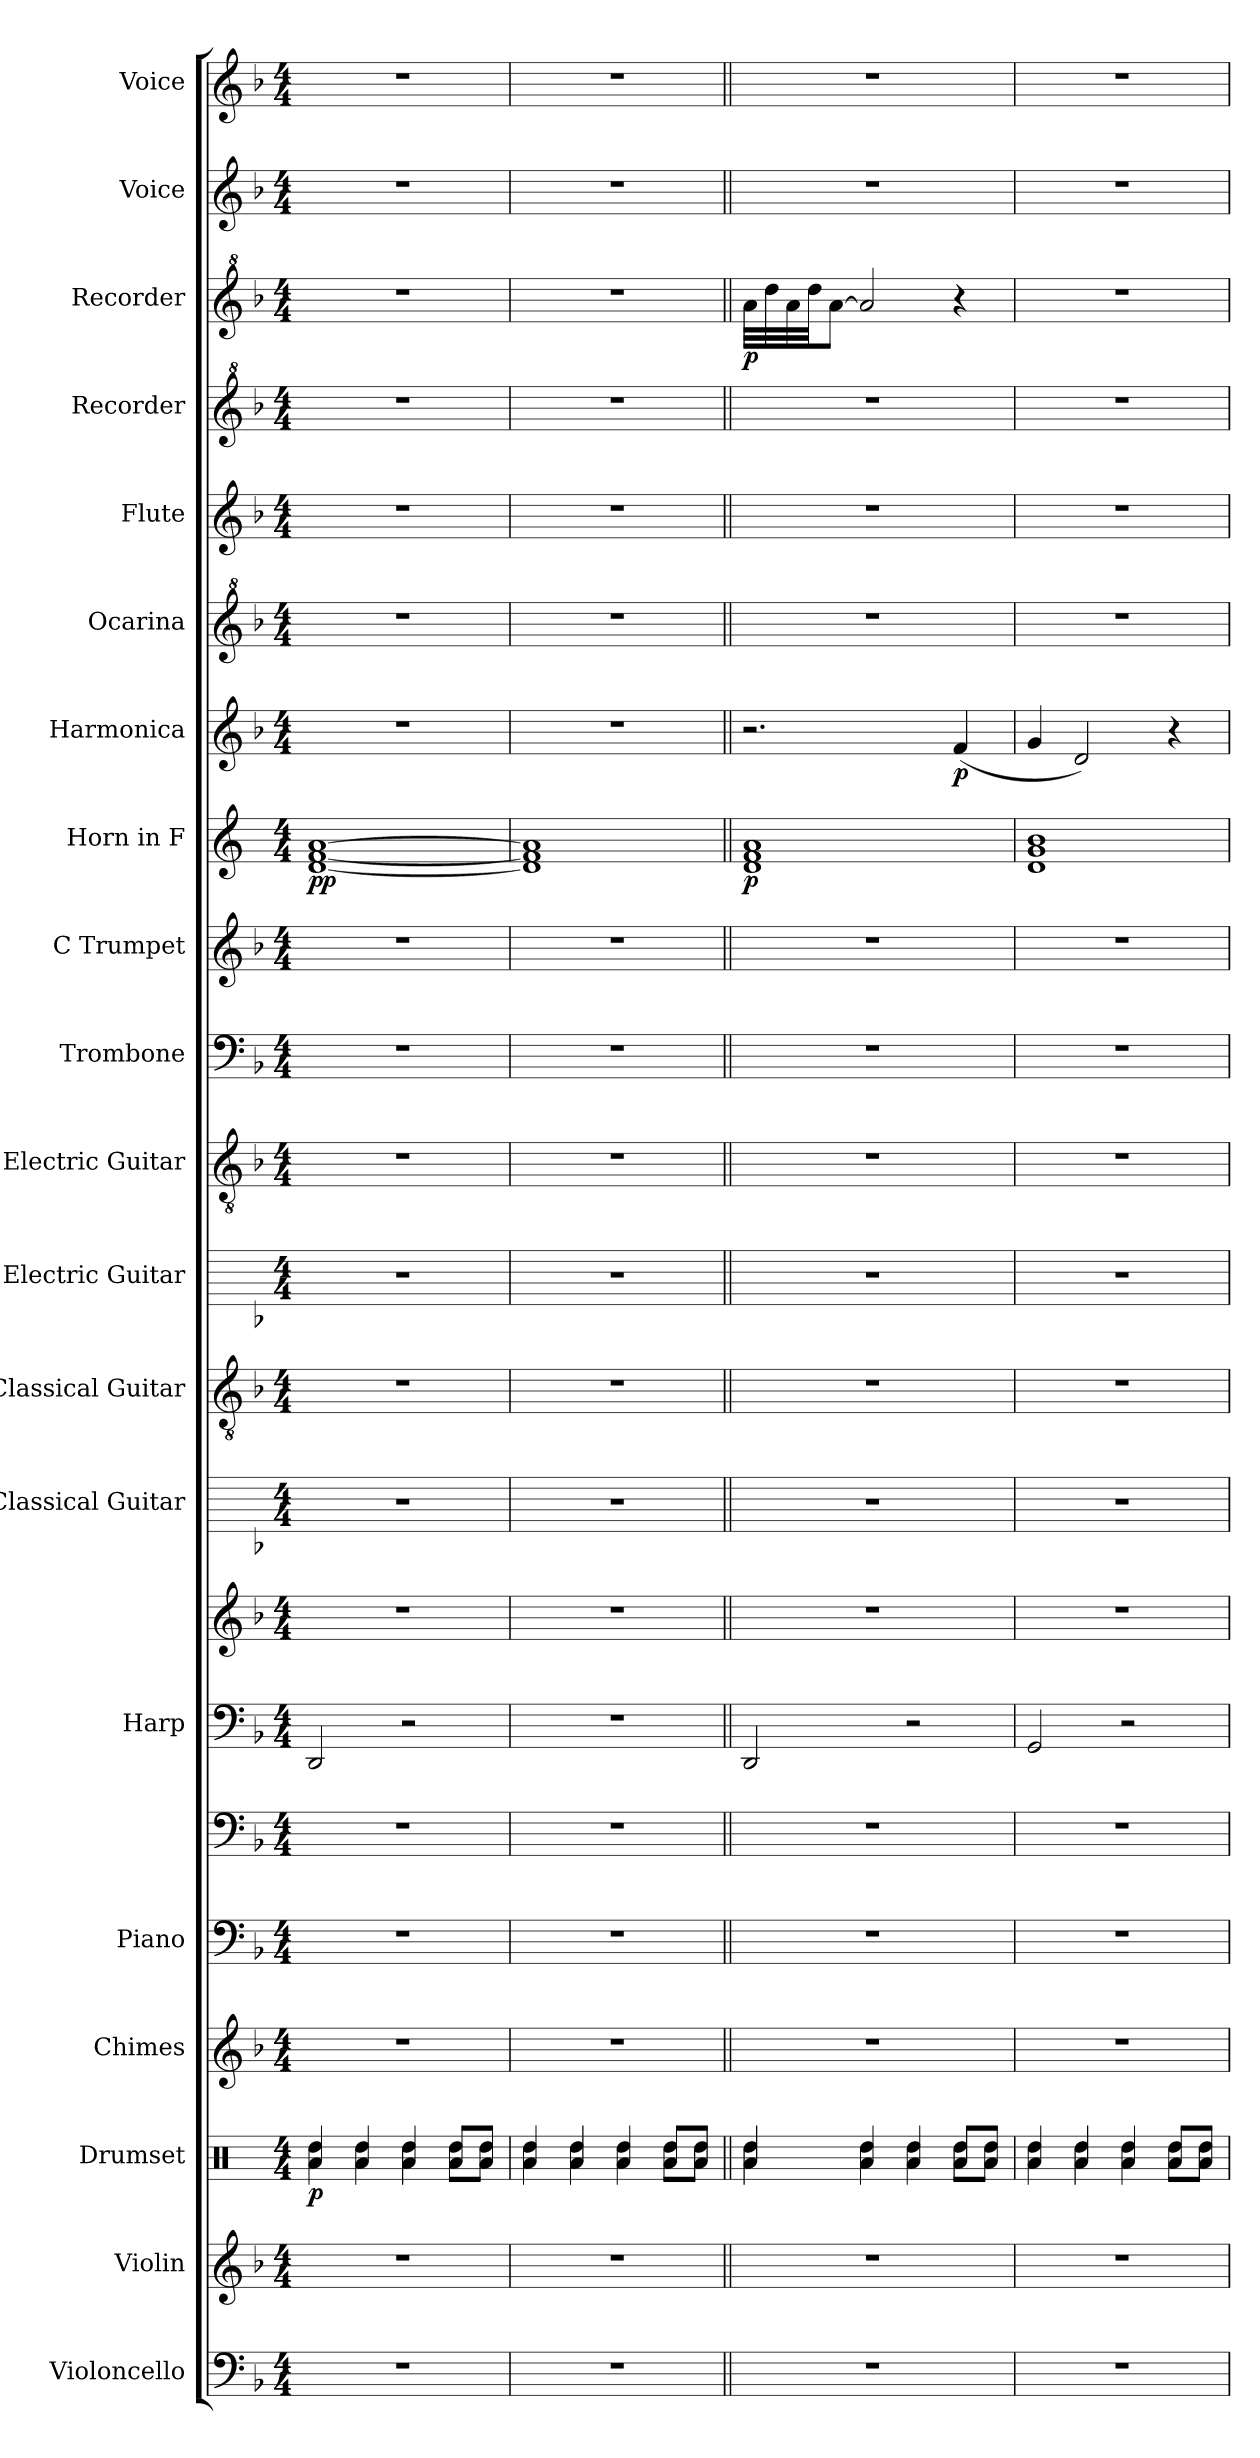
**kern	**kern	**kern	**dynam	**kern	**kern	**kern	**kern	**kern	**kern	**kern	**kern	**kern	**kern	**kern	**kern	**dynam	**kern	**dynam	**kern	**kern	**kern	**kern	**dynam	**kern	**kern
*part20	*part19	*part18	*part18	*part17	*part16	*part16	*part15	*part15	*part14	*part13	*part12	*part11	*part10	*part9	*part8	*part8	*part7	*part7	*part6	*part5	*part4	*part3	*part3	*part2	*part1
*staff22	*staff21	*staff20	*staff20	*staff19	*staff18	*staff17	*staff16	*staff15	*staff14	*staff13	*staff12	*staff11	*staff10	*staff9	*staff8	*staff8	*staff7	*staff7	*staff6	*staff5	*staff4	*staff3	*staff3	*staff2	*staff1
*I"Violoncello	*I"Violin	*I"Drumset	*	*I"Chimes	*I"Piano	*	*I"Harp	*	*I"Classical Guitar	*I"Classical Guitar	*I"Electric Guitar	*I"Electric Guitar	*I"Trombone	*I"C Trumpet	*I"Horn in F	*	*I"Harmonica	*	*I"Ocarina	*I"Flute	*I"Recorder	*I"Recorder	*	*I"Voice	*I"Voice
*I'Vc.	*I'Vln.	*I'D. Set	*	*I'Cme.	*I'Pno.	*	*I'Hrp.	*	*I'Guit.	*I'Guit.	*I'El. Guit.	*I'El. Guit.	*I'Tbn.	*I'C Tpt.	*	*	*I'Harm.	*	*I'Oc.	*I'Fl.	*I'Rec.	*I'Rec.	*	*I'Vo.	*I'Vo.
*	*	*	*	*	*	*	*	*	*stria6	*	*stria6	*	*	*	*	*	*	*	*	*	*	*	*	*	*
*clefF4	*clefG2	*clefX	*	*clefG2	*clefF4	*clefF4	*clefF4	*clefG2	*	*clefGv2	*	*clefGv2	*clefF4	*clefG2	*clefG2	*	*clefG2	*	*clefG^2	*clefG2	*clefG^2	*clefG^2	*	*clefG2	*clefG2
*	*	*	*	*	*	*	*	*	*	*	*	*	*	*	*ITrd4c7	*	*	*	*	*	*	*	*	*	*
*k[b-]	*k[b-]	*k[]	*	*k[b-]	*k[b-]	*k[b-]	*k[b-]	*k[b-]	*k[b-]	*k[b-]	*k[b-]	*k[b-]	*k[b-]	*k[b-]	*k[b-]	*	*k[b-]	*	*k[b-]	*k[b-]	*k[b-]	*k[b-]	*	*k[b-]	*k[b-]
*M4/4	*M4/4	*M4/4	*	*M4/4	*M4/4	*M4/4	*M4/4	*M4/4	*M4/4	*M4/4	*M4/4	*M4/4	*M4/4	*M4/4	*M4/4	*	*M4/4	*	*M4/4	*M4/4	*M4/4	*M4/4	*	*M4/4	*M4/4
*MM110	*MM110	*MM110	*	*MM110	*MM110	*MM110	*MM110	*MM110	*MM110	*MM110	*MM110	*MM110	*MM110	*MM110	*MM110	*	*MM110	*	*MM110	*MM110	*MM110	*MM110	*	*MM110	*MM110
=1	=1	=1	=1	=1	=1	=1	=1	=1	=1	=1	=1	=1	=1	=1	=1	=1	=1	=1	=1	=1	=1	=1	=1	=1	=1
*	*	*^	*	*	*	*	*	*	*	*	*	*	*	*	*	*	*	*	*	*	*	*	*	*	*
!	!	!	!	!LO:DY:b	!	!	!	!	!	!	!	!	!	!	!	!	!LO:DY:b	!	!	!	!	!	!	!	!	!
1r	1r	4Ra/	4Rdd\	p	1r	1r	1r	2DD/	1r	1r	1r	1r	1r	1r	1r	[1G [1B- [1d	pp	1r	.	1r	1r	1r	1r	.	1r	1r
.	.	4Ra/	4Rdd\	.	.	.	.	.	.	.	.	.	.	.	.	.	.	.	.	.	.	.	.	.	.	.
.	.	4Ra/	4Rdd\	.	.	.	.	2r	.	.	.	.	.	.	.	.	.	.	.	.	.	.	.	.	.	.
.	.	8Ra/L	8Rdd\L	.	.	.	.	.	.	.	.	.	.	.	.	.	.	.	.	.	.	.	.	.	.	.
.	.	8Ra/J	8Rdd\J	.	.	.	.	.	.	.	.	.	.	.	.	.	.	.	.	.	.	.	.	.	.	.
=2	=2	=2	=2	=2	=2	=2	=2	=2	=2	=2	=2	=2	=2	=2	=2	=2	=2	=2	=2	=2	=2	=2	=2	=2	=2	=2
1r	1r	4Ra/	4Rdd\	.	1r	1r	1r	1r	1r	1r	1r	1r	1r	1r	1r	1G] 1B-] 1d]	.	1r	.	1r	1r	1r	1r	.	1r	1r
.	.	4Ra/	4Rdd\	.	.	.	.	.	.	.	.	.	.	.	.	.	.	.	.	.	.	.	.	.	.	.
.	.	4Ra/	4Rdd\	.	.	.	.	.	.	.	.	.	.	.	.	.	.	.	.	.	.	.	.	.	.	.
.	.	8Ra/L	8Rdd\L	.	.	.	.	.	.	.	.	.	.	.	.	.	.	.	.	.	.	.	.	.	.	.
.	.	8Ra/J	8Rdd\J	.	.	.	.	.	.	.	.	.	.	.	.	.	.	.	.	.	.	.	.	.	.	.
=3||	=3||	=3||	=3||	=3||	=3||	=3||	=3||	=3||	=3||	=3||	=3||	=3||	=3||	=3||	=3||	=3||	=3||	=3||	=3||	=3||	=3||	=3||	=3||	=3||	=3||	=3||
!	!	!	!	!	!	!	!	!	!	!	!	!	!	!	!	!	!LO:DY:b	!	!	!	!	!	!	!LO:DY:b	!	!
1r	1r	4Ra/	4Rdd\	.	1r	1r	1r	2DD/	1r	1r	1r	1r	1r	1r	1r	1G 1B- 1d	p	2.r	.	1r	1r	1r	32aa\LLL	p	1r	1r
.	.	.	.	.	.	.	.	.	.	.	.	.	.	.	.	.	.	.	.	.	.	.	32ddd\	.	.	.
.	.	.	.	.	.	.	.	.	.	.	.	.	.	.	.	.	.	.	.	.	.	.	32aa\	.	.	.
.	.	.	.	.	.	.	.	.	.	.	.	.	.	.	.	.	.	.	.	.	.	.	32ddd\JJ	.	.	.
.	.	.	.	.	.	.	.	.	.	.	.	.	.	.	.	.	.	.	.	.	.	.	[8aa\J	.	.	.
.	.	4Ra/	4Rdd\	.	.	.	.	.	.	.	.	.	.	.	.	.	.	.	.	.	.	.	2aa/]	.	.	.
.	.	4Ra/	4Rdd\	.	.	.	.	2r	.	.	.	.	.	.	.	.	.	.	.	.	.	.	.	.	.	.
!	!	!	!	!	!	!	!	!	!	!	!	!	!	!	!	!	!	!	!LO:DY:b	!	!	!	!	!	!	!
.	.	8Ra/L	8Rdd\L	.	.	.	.	.	.	.	.	.	.	.	.	.	.	(4f/	p	.	.	.	4r	.	.	.
.	.	8Ra/J	8Rdd\J	.	.	.	.	.	.	.	.	.	.	.	.	.	.	.	.	.	.	.	.	.	.	.
=4	=4	=4	=4	=4	=4	=4	=4	=4	=4	=4	=4	=4	=4	=4	=4	=4	=4	=4	=4	=4	=4	=4	=4	=4	=4	=4
1r	1r	4Ra/	4Rdd\	.	1r	1r	1r	2GG/	1r	1r	1r	1r	1r	1r	1r	1G 1c 1e	.	4g/	.	1r	1r	1r	1r	.	1r	1r
.	.	4Ra/	4Rdd\	.	.	.	.	.	.	.	.	.	.	.	.	.	.	2d/)	.	.	.	.	.	.	.	.
.	.	4Ra/	4Rdd\	.	.	.	.	2r	.	.	.	.	.	.	.	.	.	.	.	.	.	.	.	.	.	.
.	.	8Ra/L	8Rdd\L	.	.	.	.	.	.	.	.	.	.	.	.	.	.	4r	.	.	.	.	.	.	.	.
.	.	8Ra/J	8Rdd\J	.	.	.	.	.	.	.	.	.	.	.	.	.	.	.	.	.	.	.	.	.	.	.
*	*	*v	*v	*	*	*	*	*	*	*	*	*	*	*	*	*	*	*	*	*	*	*	*	*	*	*
=	=	=	=	=	=	=	=	=	=	=	=	=	=	=	=	=	=	=	=	=	=	=	=	=	=
*-	*-	*-	*-	*-	*-	*-	*-	*-	*-	*-	*-	*-	*-	*-	*-	*-	*-	*-	*-	*-	*-	*-	*-	*-	*-
